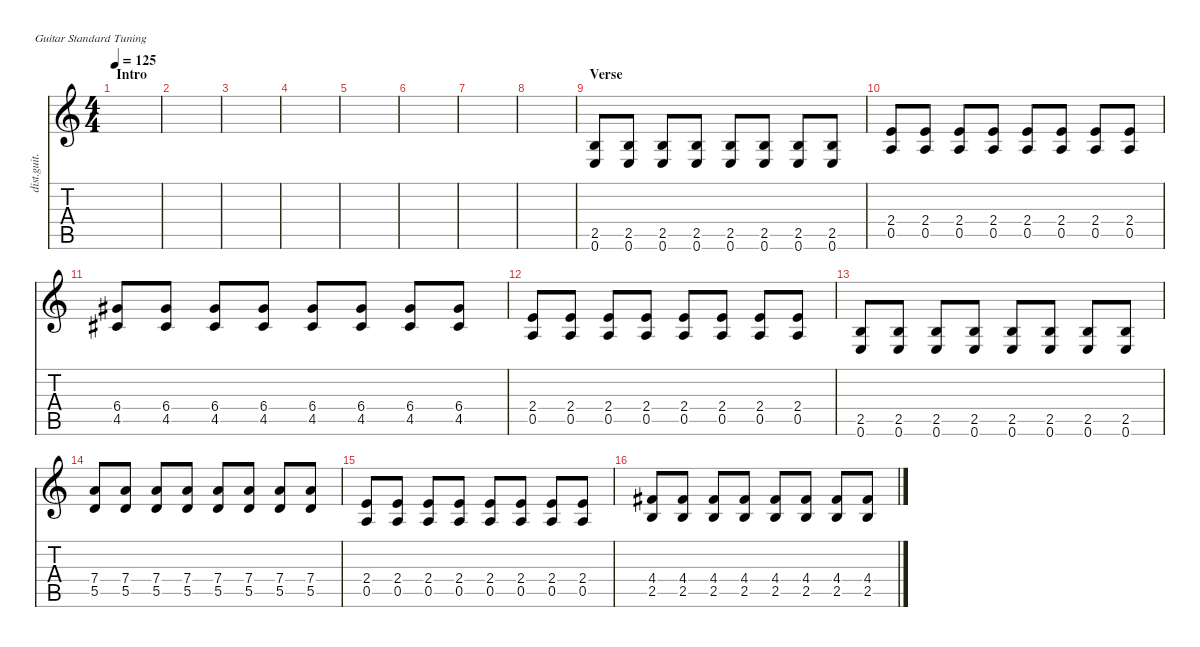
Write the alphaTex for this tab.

\defaultSystemsLayout 4
\hideDynamics
\bracketExtendMode nobrackets
\otherSystemsTrackNameOrientation horizontal
\track ("节奏" "dist.guit.") {instrument distortionguitar}
\staff {score tabs}
\tuning (E4 B3 G3 D3 A2 E2)
\ts (4 4)
\beaming (8 2 2 2 2)
\section ("" "Intro")
\tempo 125
\clef g2
\ks c
|
|
|
|
|
|
|
|
\section ("" "Verse")
(0.6 2.5).8 (0.6 2.5).8 (0.6 2.5).8 (0.6 2.5).8 (0.6 2.5).8 (0.6 2.5).8 (0.6 2.5).8 (0.6 2.5).8 |
(0.5 2.4).8 (0.5 2.4).8 (0.5 2.4).8 (0.5 2.4).8 (0.5 2.4).8 (0.5 2.4).8 (0.5 2.4).8 (0.5 2.4).8 |
(4.5 6.4).8 (4.5 6.4).8 (4.5 6.4).8 (4.5 6.4).8 (4.5 6.4).8 (4.5 6.4).8 (4.5 6.4).8 (4.5 6.4).8 |
(0.5 2.4).8 (0.5 2.4).8 (0.5 2.4).8 (0.5 2.4).8 (0.5 2.4).8 (0.5 2.4).8 (0.5 2.4).8 (0.5 2.4).8 |
(0.6 2.5).8 (0.6 2.5).8 (0.6 2.5).8 (0.6 2.5).8 (0.6 2.5).8 (0.6 2.5).8 (0.6 2.5).8 (0.6 2.5).8 |
(5.5 7.4).8 (5.5 7.4).8 (5.5 7.4).8 (5.5 7.4).8 (5.5 7.4).8 (5.5 7.4).8 (5.5 7.4).8 (5.5 7.4).8 |
(0.5 2.4).8 (0.5 2.4).8 (0.5 2.4).8 (0.5 2.4).8 (0.5 2.4).8 (0.5 2.4).8 (0.5 2.4).8 (0.5 2.4).8 |
(2.5 4.4).8 (2.5 4.4).8 (2.5 4.4).8 (2.5 4.4).8 (2.5 4.4).8 (2.5 4.4).8 (2.5 4.4).8 (2.5 4.4).8
